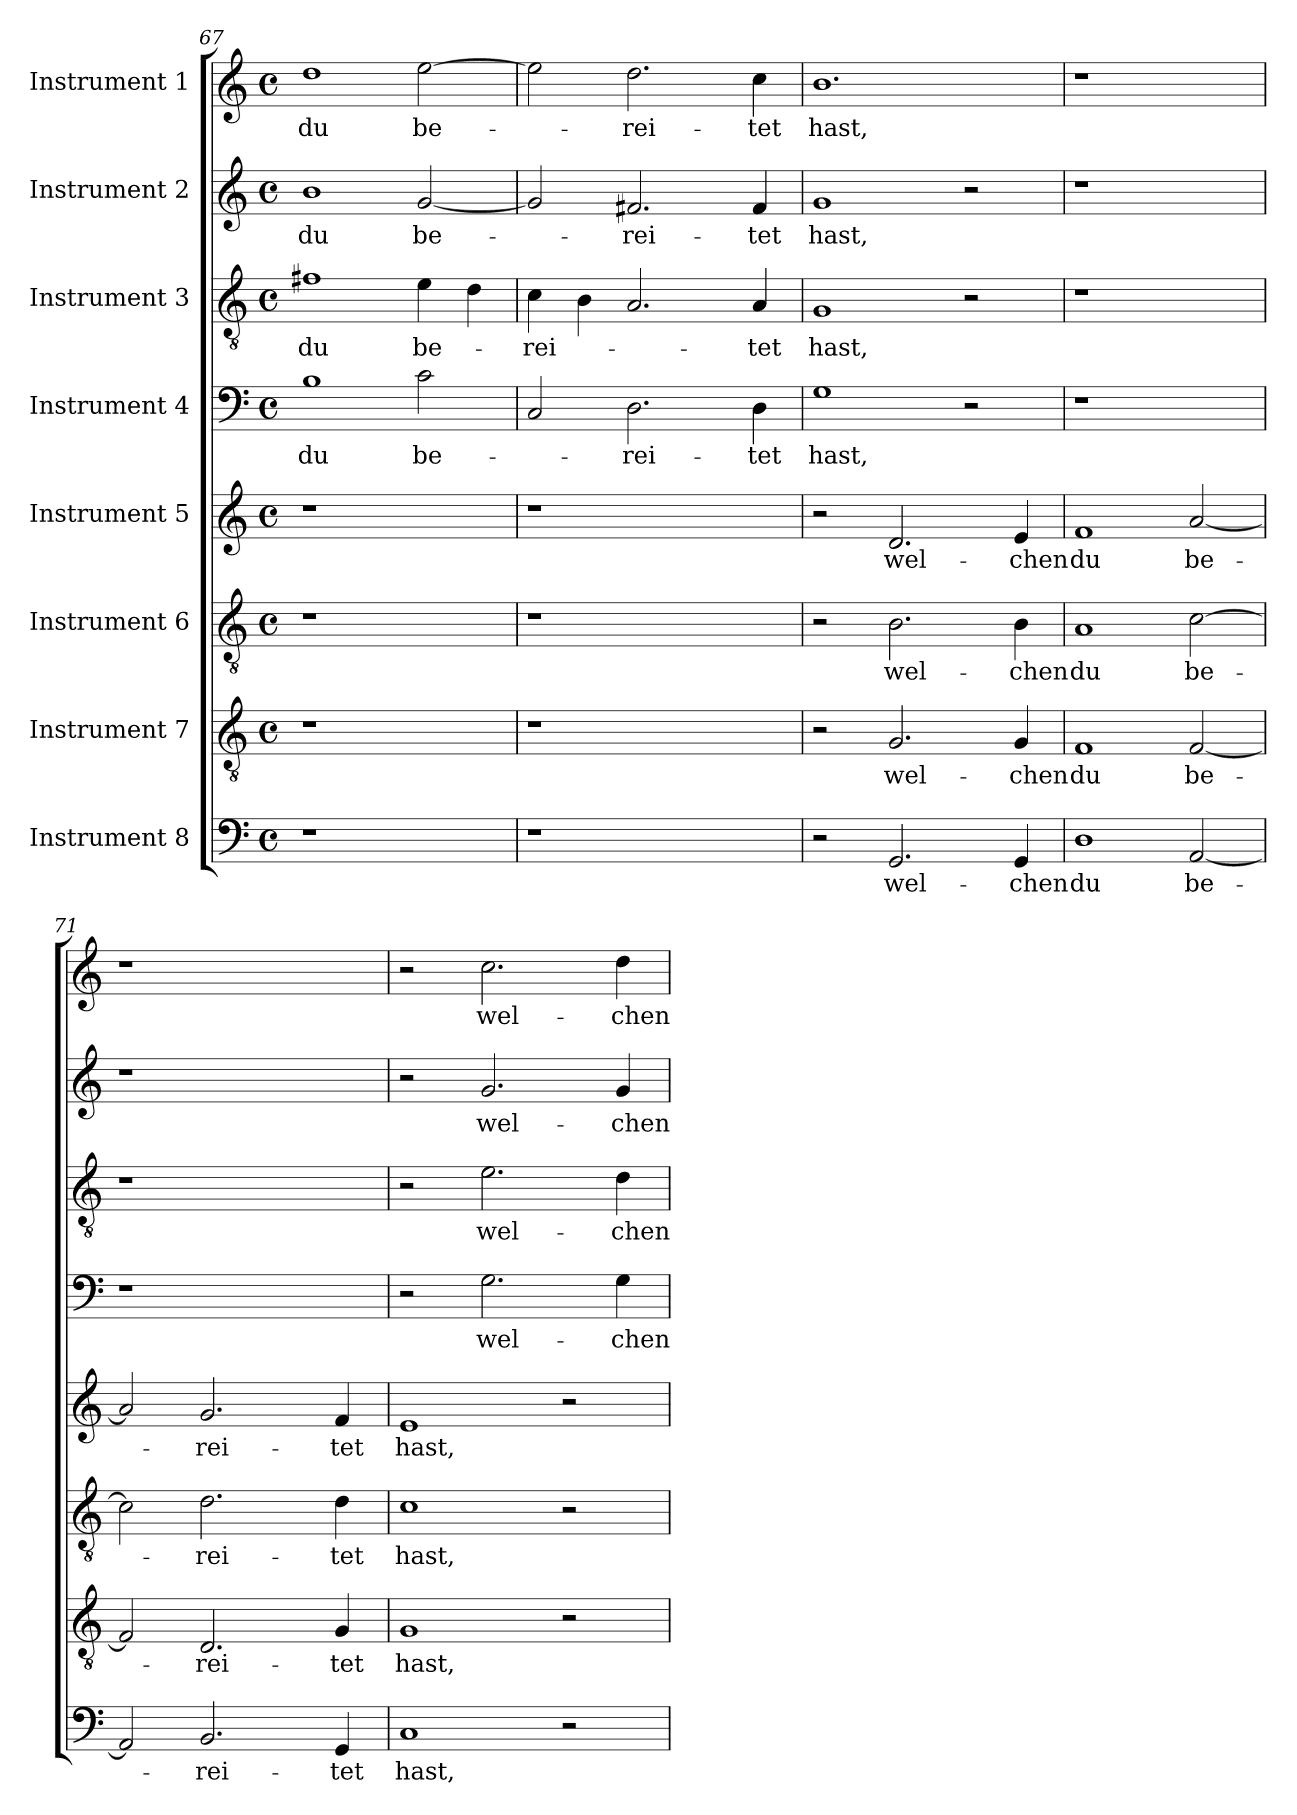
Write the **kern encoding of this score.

**kern	**text	**kern	**text	**kern	**text	**kern	**text	**kern	**text	**kern	**text	**kern	**text	**kern	**text
*part8	*part8	*part7	*part7	*part6	*part6	*part5	*part5	*part4	*part4	*part3	*part3	*part2	*part2	*part1	*part1
*staff8	*staff8	*staff7	*staff7	*staff6	*staff6	*staff5	*staff5	*staff4	*staff4	*staff3	*staff3	*staff2	*staff2	*staff1	*staff1
*I"Instrument 8	*	*I"Instrument 7	*	*I"Instrument 6	*	*I"Instrument 5	*	*I"Instrument 4	*	*I"Instrument 3	*	*I"Instrument 2	*	*I"Instrument 1	*
*clefF4	*	*clefGv2	*	*clefGv2	*	*clefG2	*	*clefF4	*	*clefGv2	*	*clefG2	*	*clefG2	*
*M4/4	*	*M4/4	*	*M4/4	*	*M4/4	*	*M4/4	*	*M4/4	*	*M4/4	*	*M4/4	*
*met(c)	*	*met(c)	*	*met(c)	*	*met(c)	*	*met(c)	*	*met(c)	*	*met(c)	*	*met(c)	*
=67	=67	=67	=67	=67	=67	=67	=67	=67	=67	=67	=67	=67	=67	=67	=67
!LO:N:vis=1	!	!LO:N:vis=1	!	!LO:N:vis=1	!	!LO:N:vis=1	!	!	!LO:LY:b:cj	!	!LO:LY:b:cj	!	!LO:LY:b:cj	!	!LO:LY:b:cj
1r	.	1r	.	1r	.	1r	.	1B	du	1f#X	du	1b	du	1dd	du
!	!	!	!	!	!	!	!	!	!LO:LY:b:cj	!	!LO:LY:b:cj	!	!LO:LY:b:cj	!	!LO:LY:b:cj
2ryy	.	2ryy	.	2ryy	.	2ryy	.	2c\	be-	4e\	be-	[<2g/	be-	[>2ee\	be-
.	.	.	.	.	.	.	.	.	.	4d\	.	.	.	.	.
=68	=68	=68	=68	=68	=68	=68	=68	=68	=68	=68	=68	=68	=68	=68	=68
!LO:N:vis=1	!	!LO:N:vis=1	!	!LO:N:vis=1	!	!LO:N:vis=1	!	!	!	!	!LO:LY:b:cj	!	!	!	!
1r	.	1r	.	1r	.	1r	.	2C/	.	4c\	-rei-	2g/]	.	2ee\]	.
.	.	.	.	.	.	.	.	.	.	4B\	.	.	.	.	.
!	!	!	!	!	!	!	!	!	!LO:LY:b:cj	!	!	!	!LO:LY:b:cj	!	!LO:LY:b:cj
.	.	.	.	.	.	.	.	2.D\	-rei-	2.A/	.	2.f#X/	-rei-	2.dd\	-rei-
2ryy	.	2ryy	.	2ryy	.	2ryy	.	.	.	.	.	.	.	.	.
!	!	!	!	!	!	!	!	!	!LO:LY:b:cj	!	!LO:LY:b:cj	!	!LO:LY:b:cj	!	!LO:LY:b:cj
.	.	.	.	.	.	.	.	4D\	-tet	4A/	-tet	4f#/	-tet	4cc\	-tet
=69	=69	=69	=69	=69	=69	=69	=69	=69	=69	=69	=69	=69	=69	=69	=69
!	!	!	!	!	!	!	!	!	!LO:LY:b:cj	!	!LO:LY:b:cj	!	!LO:LY:b:cj	!	!LO:LY:b:cj
2r	.	2r	.	2r	.	2r	.	1G	hast,	1G	hast,	1g	hast,	1.b	hast,
!	!LO:LY:b:cj	!	!LO:LY:b:cj	!	!LO:LY:b:cj	!	!LO:LY:b:cj	!	!	!	!	!	!	!	!
2.GG/	wel-	2.G/	wel-	2.B\	wel-	2.d/	wel-	.	.	.	.	.	.	.	.
.	.	.	.	.	.	.	.	2r	.	2r	.	2r	.	.	.
!	!LO:LY:b:cj	!	!LO:LY:b:cj	!	!LO:LY:b:cj	!	!LO:LY:b:cj	!	!	!	!	!	!	!	!
4GG/	-chen	4G/	-chen	4B\	-chen	4e/	-chen	.	.	.	.	.	.	.	.
!!LO:LB:g=z
=70	=70	=70	=70	=70	=70	=70	=70	=70	=70	=70	=70	=70	=70	=70	=70
!	!LO:LY:b:cj	!	!LO:LY:b:cj	!	!LO:LY:b:cj	!	!LO:LY:b:cj	!LO:N:vis=1	!	!LO:N:vis=1	!	!LO:N:vis=1	!	!LO:N:vis=1	!
1D	du	1F	du	1A	du	1f	du	1r	.	1r	.	1r	.	1r	.
!	!LO:LY:b:cj	!	!LO:LY:b:cj	!	!LO:LY:b:cj	!	!LO:LY:b:cj	!	!	!	!	!	!	!	!
[<2AA/	be-	[<2F/	be-	[>2c\	be-	[<2a/	be-	2ryy	.	2ryy	.	2ryy	.	2ryy	.
=71	=71	=71	=71	=71	=71	=71	=71	=71	=71	=71	=71	=71	=71	=71	=71
!	!	!	!	!	!	!	!	!LO:N:vis=1	!	!LO:N:vis=1	!	!LO:N:vis=1	!	!LO:N:vis=1	!
2AA/]	.	2F/]	.	2c\]	.	2a/]	.	1r	.	1r	.	1r	.	1r	.
!	!LO:LY:b:cj	!	!LO:LY:b:cj	!	!LO:LY:b:cj	!	!LO:LY:b:cj	!	!	!	!	!	!	!	!
2.BB/	-rei-	2.D/	-rei-	2.d\	-rei-	2.g/	-rei-	.	.	.	.	.	.	.	.
.	.	.	.	.	.	.	.	2ryy	.	2ryy	.	2ryy	.	2ryy	.
!	!LO:LY:b:cj	!	!LO:LY:b:cj	!	!LO:LY:b:cj	!	!LO:LY:b:cj	!	!	!	!	!	!	!	!
4GG/	-tet	4G/	-tet	4d\	-tet	4f/	-tet	.	.	.	.	.	.	.	.
=72	=72	=72	=72	=72	=72	=72	=72	=72	=72	=72	=72	=72	=72	=72	=72
!	!LO:LY:b:cj	!	!LO:LY:b:cj	!	!LO:LY:b:cj	!	!LO:LY:b:cj	!	!	!	!	!	!	!	!
1C	hast,	1G	hast,	1c	hast,	1e	hast,	2r	.	2r	.	2r	.	2r	.
!	!	!	!	!	!	!	!	!	!LO:LY:b:cj	!	!LO:LY:b:cj	!	!LO:LY:b:cj	!	!LO:LY:b:cj
.	.	.	.	.	.	.	.	2.G\	wel-	2.e\	wel-	2.g/	wel-	2.cc\	wel-
2r	.	2r	.	2r	.	2r	.	.	.	.	.	.	.	.	.
!	!	!	!	!	!	!	!	!	!LO:LY:b:cj	!	!LO:LY:b:cj	!	!LO:LY:b:cj	!	!LO:LY:b:cj
.	.	.	.	.	.	.	.	4G\	-chen	4d\	-chen	4g/	-chen	4dd\	-chen
=	=	=	=	=	=	=	=	=	=	=	=	=	=	=	=
*-	*-	*-	*-	*-	*-	*-	*-	*-	*-	*-	*-	*-	*-	*-	*-
